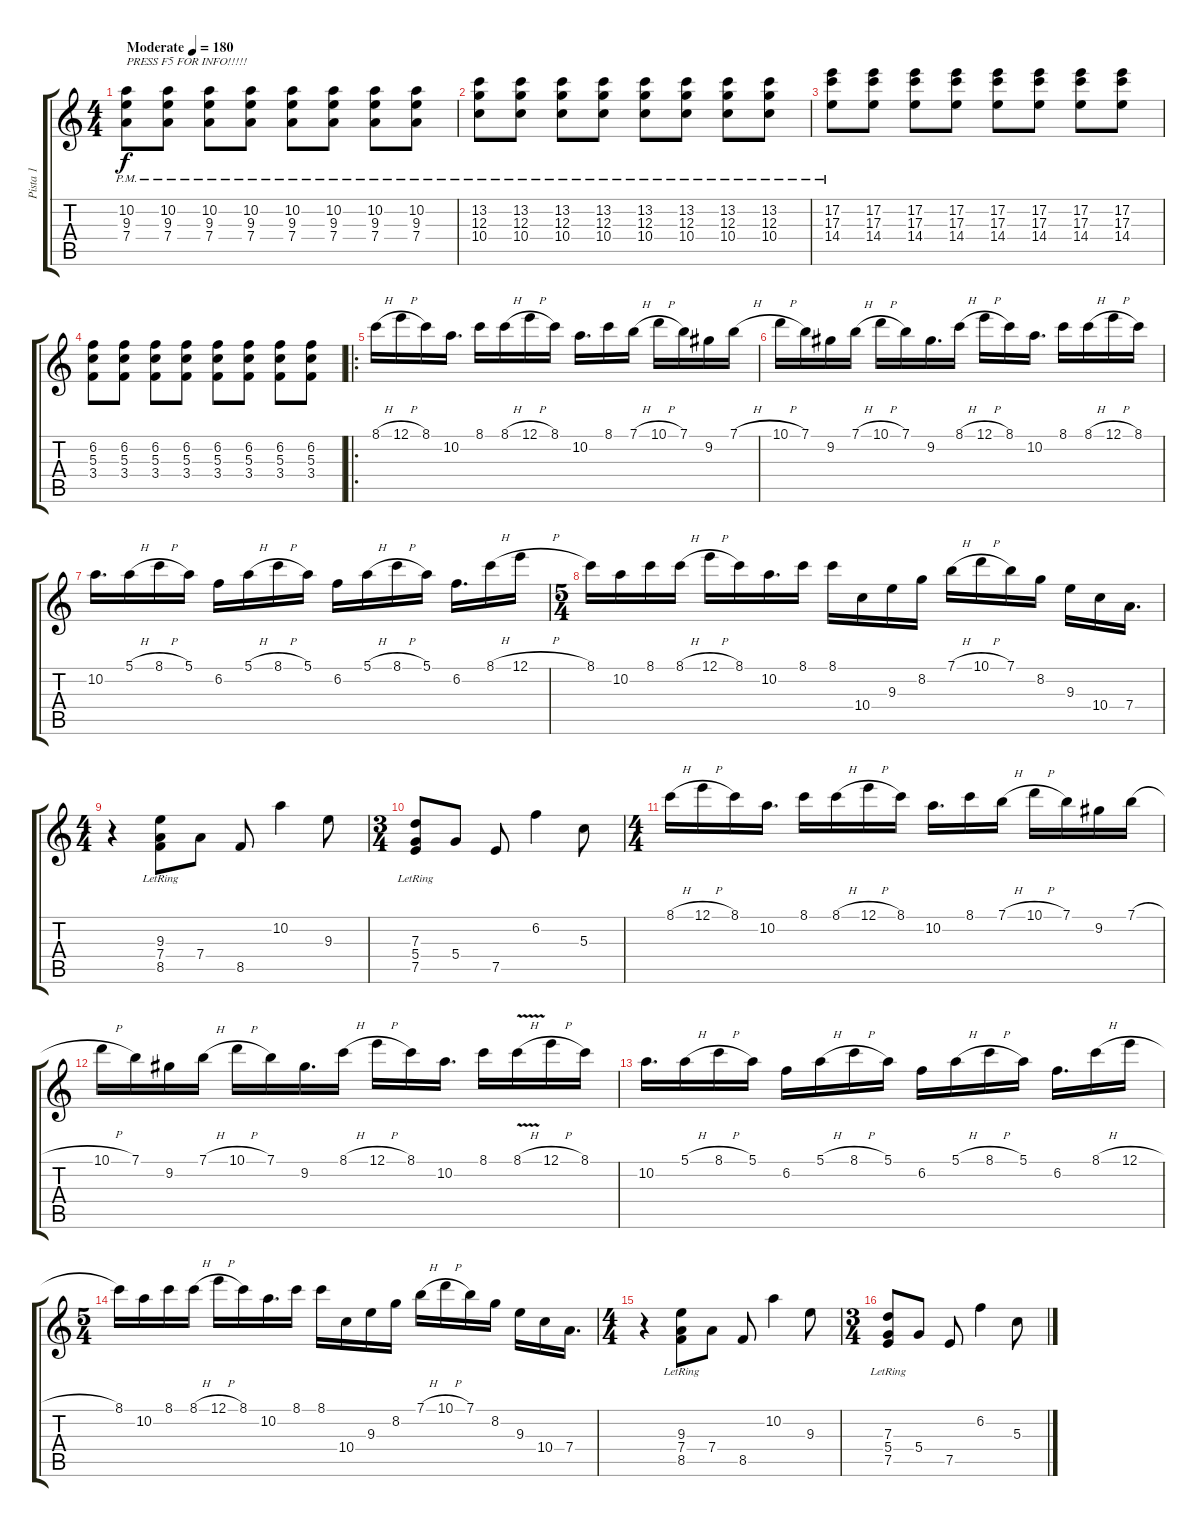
\track ("Pista 1" "Pista 1") {instrument overdrivenguitar}
\staff {score tabs}
\tuning (E4 B3 G3 D3 A2 E2) {hide}
\ts (4 4)
\tempo (180 "Moderate")
\clef g2
\ks c
(10.2{pm} 9.3{pm} 7.4{pm}).8{txt "PRESS F5 FOR INFO!!!!!" dy f instrument overdrivenguitar} (10.2{pm} 9.3{pm} 7.4{pm}).8 (10.2{pm} 9.3{pm} 7.4{pm}).8 (10.2{pm} 9.3{pm} 7.4{pm}).8 (10.2{pm} 9.3{pm} 7.4{pm}).8 (10.2{pm} 9.3{pm} 7.4{pm}).8 (10.2{pm} 9.3{pm} 7.4{pm}).8 (10.2{pm} 9.3{pm} 7.4{pm}).8 |
(13.2{pm} 12.3{pm} 10.4{pm}).8 (13.2{pm} 12.3{pm} 10.4{pm}).8 (13.2{pm} 12.3{pm} 10.4{pm}).8 (13.2{pm} 12.3{pm} 10.4{pm}).8 (13.2{pm} 12.3{pm} 10.4{pm}).8 (13.2{pm} 12.3{pm} 10.4{pm}).8 (13.2{pm} 12.3{pm} 10.4{pm}).8 (13.2{pm} 12.3{pm} 10.4{pm}).8 |
(17.2{pm} 17.3{pm} 14.4{pm}).8 (17.2 17.3 14.4).8 (17.2 17.3 14.4).8 (17.2 17.3 14.4).8 (17.2 17.3 14.4).8 (17.2 17.3 14.4).8 (17.2 17.3 14.4).8 (17.2 17.3 14.4).8 |
(6.2 5.3 3.4).8 (6.2 5.3 3.4).8 (6.2 5.3 3.4).8 (6.2 5.3 3.4).8 (6.2 5.3 3.4).8 (6.2 5.3 3.4).8 (6.2 5.3 3.4).8 (6.2 5.3 3.4).8 |
\ro
8.1{h}.16 12.1{h}.16 8.1.16 10.2.16{d} 8.1.16 8.1{h}.16 12.1{h}.16 8.1.16 10.2.16{d} 8.1.16 7.1{h}.16 10.1{h}.16 7.1.16 9.2.16 7.1{h}.16 |
10.1{h}.16 7.1.16 9.2.16 7.1{h}.16 10.1{h}.16 7.1.16 9.2.16{d} 8.1{h}.16 12.1{h}.16 8.1.16 10.2.16{d} 8.1.16 8.1{h}.16 12.1{h}.16 8.1.16 |
10.2.16{d} 5.1{h}.16 8.1{h}.16 5.1.16 6.2.16 5.1{h}.16 8.1{h}.16 5.1.16 6.2.16 5.1{h}.16 8.1{h}.16 5.1.16 6.2.16{d} 8.1{h}.16 12.1{h}.16 |
\ts (5 4)
8.1.16 10.2.16 8.1.16 8.1{h}.16 12.1{h}.16 8.1.16 10.2.16{d} 8.1.16 8.1.16 10.4.16 9.3.16 8.2.16 7.1{h}.16 10.1{h}.16 7.1.16 8.2.16 9.3.16 10.4.16 7.4.16{d} |
\ts (4 4)
r.4 (9.3 7.4 8.5{lr}).8 7.4.8 8.5.8 10.2.4 9.3.8 |
\ts (3 4)
(7.3 5.4{lr} 7.5).8 5.4.8 7.5.8 6.2.4 5.3.8 |
\ts (4 4)
8.1{h}.16 12.1{h}.16 8.1.16 10.2.16{d} 8.1.16 8.1{h}.16 12.1{h}.16 8.1.16 10.2.16{d} 8.1.16 7.1{h}.16 10.1{h}.16 7.1.16 9.2.16 7.1{h}.16 |
10.1{h}.16 7.1.16 9.2.16 7.1{h}.16 10.1{h}.16 7.1.16 9.2.16{d} 8.1{h}.16 12.1{h}.16 8.1.16 10.2.16{d} 8.1.16 8.1{v h}.16 12.1{h}.16 8.1.16 |
10.2.16{d} 5.1{h}.16 8.1{h}.16 5.1.16 6.2.16 5.1{h}.16 8.1{h}.16 5.1.16 6.2.16 5.1{h}.16 8.1{h}.16 5.1.16 6.2.16{d} 8.1{h}.16 12.1{h}.16 |
\ts (5 4)
8.1.16 10.2.16 8.1.16 8.1{h}.16 12.1{h}.16 8.1.16 10.2.16{d} 8.1.16 8.1.16 10.4.16 9.3.16 8.2.16 7.1{h}.16 10.1{h}.16 7.1.16 8.2.16 9.3.16 10.4.16 7.4.16{d} |
\ts (4 4)
r.4 (9.3 7.4{lr} 8.5).8 7.4.8 8.5.8 10.2.4 9.3.8 |
\ts (3 4)
(7.3 5.4{lr} 7.5).8 5.4.8 7.5.8 6.2.4 5.3.8
